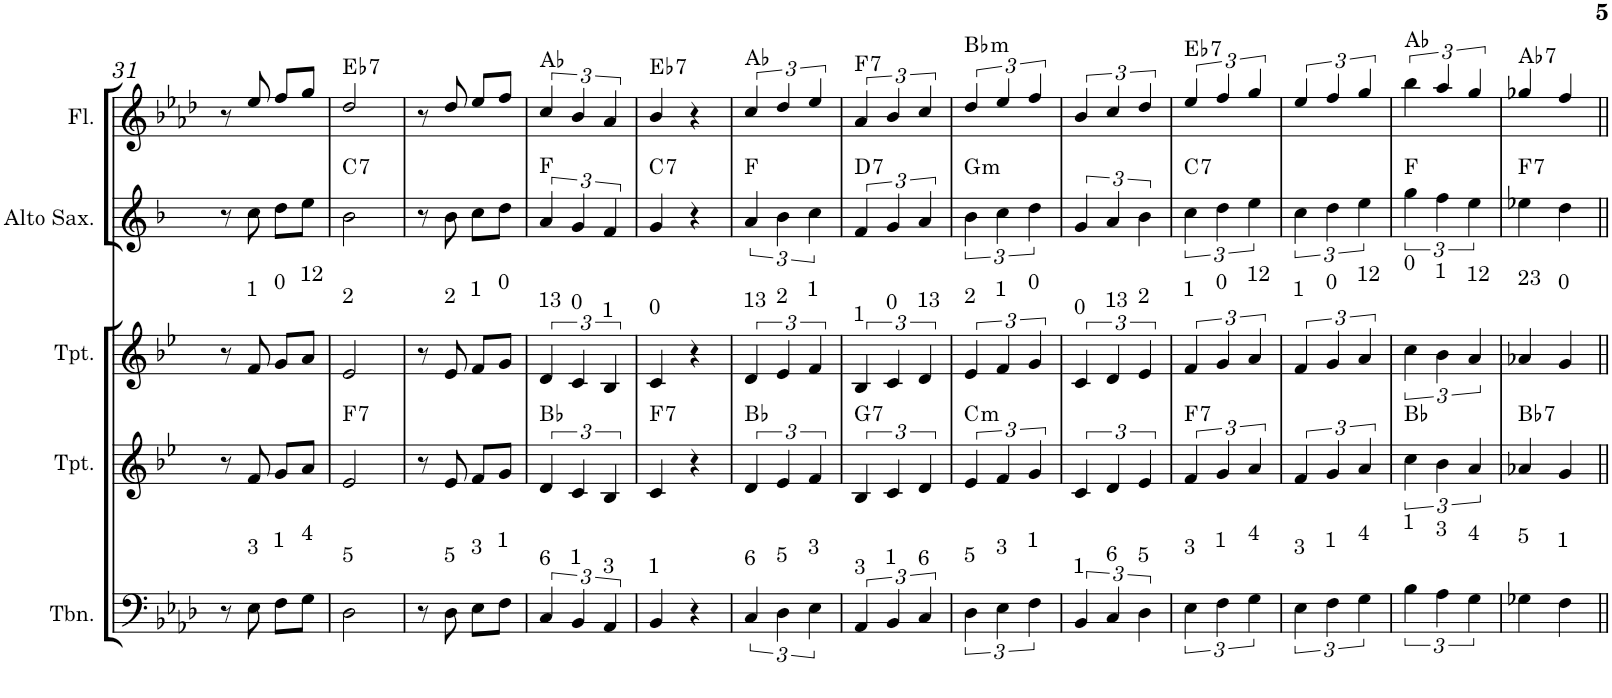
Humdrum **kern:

**kern	**kern	**harte	**kern	**kern	**harte	**kern	**harte
*part5	*part4	*part4	*part3	*part2	*part2	*part1	*part1
*staff5	*staff4	*	*staff3	*staff2	*	*staff1	*
*I"C clavF	*I"Bb	*	*I"Bb - Pirata	*I"Eb	*	*I"C clavG	*
!!LO:PB:g=z
*clefF4	*clefG2	*	*clefG2	*clefG2	*	*clefG2	*
*	*Trd1c2	*	*Trd1c2	*Trd5c9	*	*	*
*k[b-e-a-d-]	*k[b-e-]	*	*k[b-e-]	*k[b-]	*	*k[b-e-a-d-]	*
*A-:	*B-:	*	*B-:	*F:	*	*A-:	*
*M2/4	*M2/4	*	*M2/4	*M2/4	*	*M2/4	*
=31	=31	=31	=31	=31	=31	=31	=31
8r	8r	.	8r	8r	.	8r	.
!	!	!	!LO:TX:a:t=1	!	!	!	!
!LO:TX:a:t=3	!	!	!	!	!	!	!
8E-\	8f/	.	8f/	8cc\	.	8ee-/	.
!	!	!	!LO:TX:a:t=0	!	!	!	!
!LO:TX:a:t=1	!	!	!	!	!	!	!
8F\L	8g/L	.	8g/L	8dd\L	.	8ff/L	.
!	!	!	!LO:TX:a:t=12	!	!	!	!
!LO:TX:a:t=4	!	!	!	!	!	!	!
8G\J	8a/J	.	8a/J	8ee\J	.	8gg/J	.
=32	=32	=32	=32	=32	=32	=32	=32
!	!	!	!LO:TX:a:t=2	!	!	!	!
!LO:TX:a:t=5	!	!LO:H:kt=7	!	!	!LO:H:kt=7	!	!LO:H:kt=7
2D-\	2e-/	F:7	2e-/	2b-\	C:7	2dd-/	Eb:7
=33	=33	=33	=33	=33	=33	=33	=33
8r	8r	.	8r	8r	.	8r	.
!	!	!	!LO:TX:a:t=2	!	!	!	!
!LO:TX:a:t=5	!	!	!	!	!	!	!
8D-\	8e-/	.	8e-/	8b-\	.	8dd-/	.
!	!	!	!LO:TX:a:t=1	!	!	!	!
!LO:TX:a:t=3	!	!	!	!	!	!	!
8E-\L	8f/L	.	8f/L	8cc\L	.	8ee-/L	.
!	!	!	!LO:TX:a:t=0	!	!	!	!
!LO:TX:a:t=1	!	!	!	!	!	!	!
8F\J	8g/J	.	8g/J	8dd\J	.	8ff/J	.
=34	=34	=34	=34	=34	=34	=34	=34
!	!	!	!LO:TX:a:t=13	!	!	!	!
!LO:TX:a:t=6	!	!	!	!	!	!	!
6C/	6d/	Bb:maj	6d/	6a/	F:maj	6cc/	Ab:maj
!	!	!	!LO:TX:a:t=0	!	!	!	!
!LO:TX:a:t=1	!	!	!	!	!	!	!
6BB-/	6c/	.	6c/	6g/	.	6b-/	.
!	!	!	!LO:TX:a:t=1	!	!	!	!
!LO:TX:a:t=3	!	!	!	!	!	!	!
6AA-/	6B-/	.	6B-/	6f/	.	6a-/	.
=35	=35	=35	=35	=35	=35	=35	=35
!	!	!	!LO:TX:a:t=0	!	!	!	!
!LO:TX:a:t=1	!	!LO:H:kt=7	!	!	!LO:H:kt=7	!	!LO:H:kt=7
4BB-/	4c/	F:7	4c/	4g/	C:7	4b-/	Eb:7
4r	4r	.	4r	4r	.	4r	.
=36	=36	=36	=36	=36	=36	=36	=36
!	!	!	!LO:TX:a:t=13	!	!	!	!
!LO:TX:a:t=6	!	!	!	!	!	!	!
6C/	6d/	Bb:maj	6d/	6a/	F:maj	6cc/	Ab:maj
!	!	!	!LO:TX:a:t=2	!	!	!	!
!LO:TX:a:t=5	!	!	!	!	!	!	!
6D-\	6e-/	.	6e-/	6b-\	.	6dd-/	.
!	!	!	!LO:TX:a:t=1	!	!	!	!
!LO:TX:a:t=3	!	!	!	!	!	!	!
6E-\	6f/	.	6f/	6cc\	.	6ee-/	.
=37	=37	=37	=37	=37	=37	=37	=37
!	!	!	!LO:TX:a:t=1	!	!	!	!
!LO:TX:a:t=3	!	!LO:H:kt=7	!	!	!LO:H:kt=7	!	!LO:H:kt=7
6AA-/	6B-/	G:7	6B-/	6f/	D:7	6a-/	F:7
!	!	!	!LO:TX:a:t=0	!	!	!	!
!LO:TX:a:t=1	!	!	!	!	!	!	!
6BB-/	6c/	.	6c/	6g/	.	6b-/	.
!	!	!	!LO:TX:a:t=13	!	!	!	!
!LO:TX:a:t=6	!	!	!	!	!	!	!
6C/	6d/	.	6d/	6a/	.	6cc/	.
=38	=38	=38	=38	=38	=38	=38	=38
!	!	!	!LO:TX:a:t=2	!	!	!	!
!LO:TX:a:t=5	!	!LO:H:kt=m	!	!	!LO:H:kt=m	!	!LO:H:kt=m
6D-\	6e-/	C:min	6e-/	6b-\	G:min	6dd-/	Bb:min
!	!	!	!LO:TX:a:t=1	!	!	!	!
!LO:TX:a:t=3	!	!	!	!	!	!	!
6E-\	6f/	.	6f/	6cc\	.	6ee-/	.
!	!	!	!LO:TX:a:t=0	!	!	!	!
!LO:TX:a:t=1	!	!	!	!	!	!	!
6F\	6g/	.	6g/	6dd\	.	6ff/	.
=39	=39	=39	=39	=39	=39	=39	=39
!	!	!	!LO:TX:a:t=0	!	!	!	!
!LO:TX:a:t=1	!	!	!	!	!	!	!
6BB-/	6c/	.	6c/	6g/	.	6b-/	.
!	!	!	!LO:TX:a:t=13	!	!	!	!
!LO:TX:a:t=6	!	!	!	!	!	!	!
6C/	6d/	.	6d/	6a/	.	6cc/	.
!	!	!	!LO:TX:a:t=2	!	!	!	!
!LO:TX:a:t=5	!	!	!	!	!	!	!
6D-\	6e-/	.	6e-/	6b-\	.	6dd-/	.
=40	=40	=40	=40	=40	=40	=40	=40
!	!	!	!LO:TX:a:t=1	!	!	!	!
!LO:TX:a:t=3	!	!LO:H:kt=7	!	!	!LO:H:kt=7	!	!LO:H:kt=7
6E-\	6f/	F:7	6f/	6cc\	C:7	6ee-/	Eb:7
!	!	!	!LO:TX:a:t=0	!	!	!	!
!LO:TX:a:t=1	!	!	!	!	!	!	!
6F\	6g/	.	6g/	6dd\	.	6ff/	.
!	!	!	!LO:TX:a:t=12	!	!	!	!
!LO:TX:a:t=4	!	!	!	!	!	!	!
6G\	6a/	.	6a/	6ee\	.	6gg/	.
=41	=41	=41	=41	=41	=41	=41	=41
!	!	!	!LO:TX:a:t=1	!	!	!	!
!LO:TX:a:t=3	!	!	!	!	!	!	!
6E-\	6f/	.	6f/	6cc\	.	6ee-/	.
!	!	!	!LO:TX:a:t=0	!	!	!	!
!LO:TX:a:t=1	!	!	!	!	!	!	!
6F\	6g/	.	6g/	6dd\	.	6ff/	.
!	!	!	!LO:TX:a:t=12	!	!	!	!
!LO:TX:a:t=4	!	!	!	!	!	!	!
6G\	6a/	.	6a/	6ee\	.	6gg/	.
=42	=42	=42	=42	=42	=42	=42	=42
!	!	!	!LO:TX:a:t=0	!	!	!	!
!LO:TX:a:t=1	!	!	!	!	!	!	!
6B-\	6cc\	Bb:maj	6cc\	6gg\	F:maj	6bb-\	Ab:maj
!	!	!	!LO:TX:a:t=1	!	!	!	!
!LO:TX:a:t=3	!	!	!	!	!	!	!
6A-\	6b-\	.	6b-\	6ff\	.	6aa-/	.
!	!	!	!LO:TX:a:t=12	!	!	!	!
!LO:TX:a:t=4	!	!	!	!	!	!	!
6G\	6a/	.	6a/	6ee\	.	6gg/	.
=43	=43	=43	=43	=43	=43	=43	=43
!	!	!	!LO:TX:a:t=23	!	!	!	!
!LO:TX:a:t=5	!	!LO:H:kt=7	!	!	!LO:H:kt=7	!	!LO:H:kt=7
4G-X\	4a-X/	Bb:7	4a-X/	4ee-X\	F:7	4gg-X/	Ab:7
!	!	!	!LO:TX:a:t=0	!	!	!	!
!LO:TX:a:t=1	!	!	!	!	!	!	!
4F\	4g/	.	4g/	4dd\	.	4ff/	.
=||	=||	=||	=||	=||	=||	=||	=||
*-	*-	*-	*-	*-	*-	*-	*-
